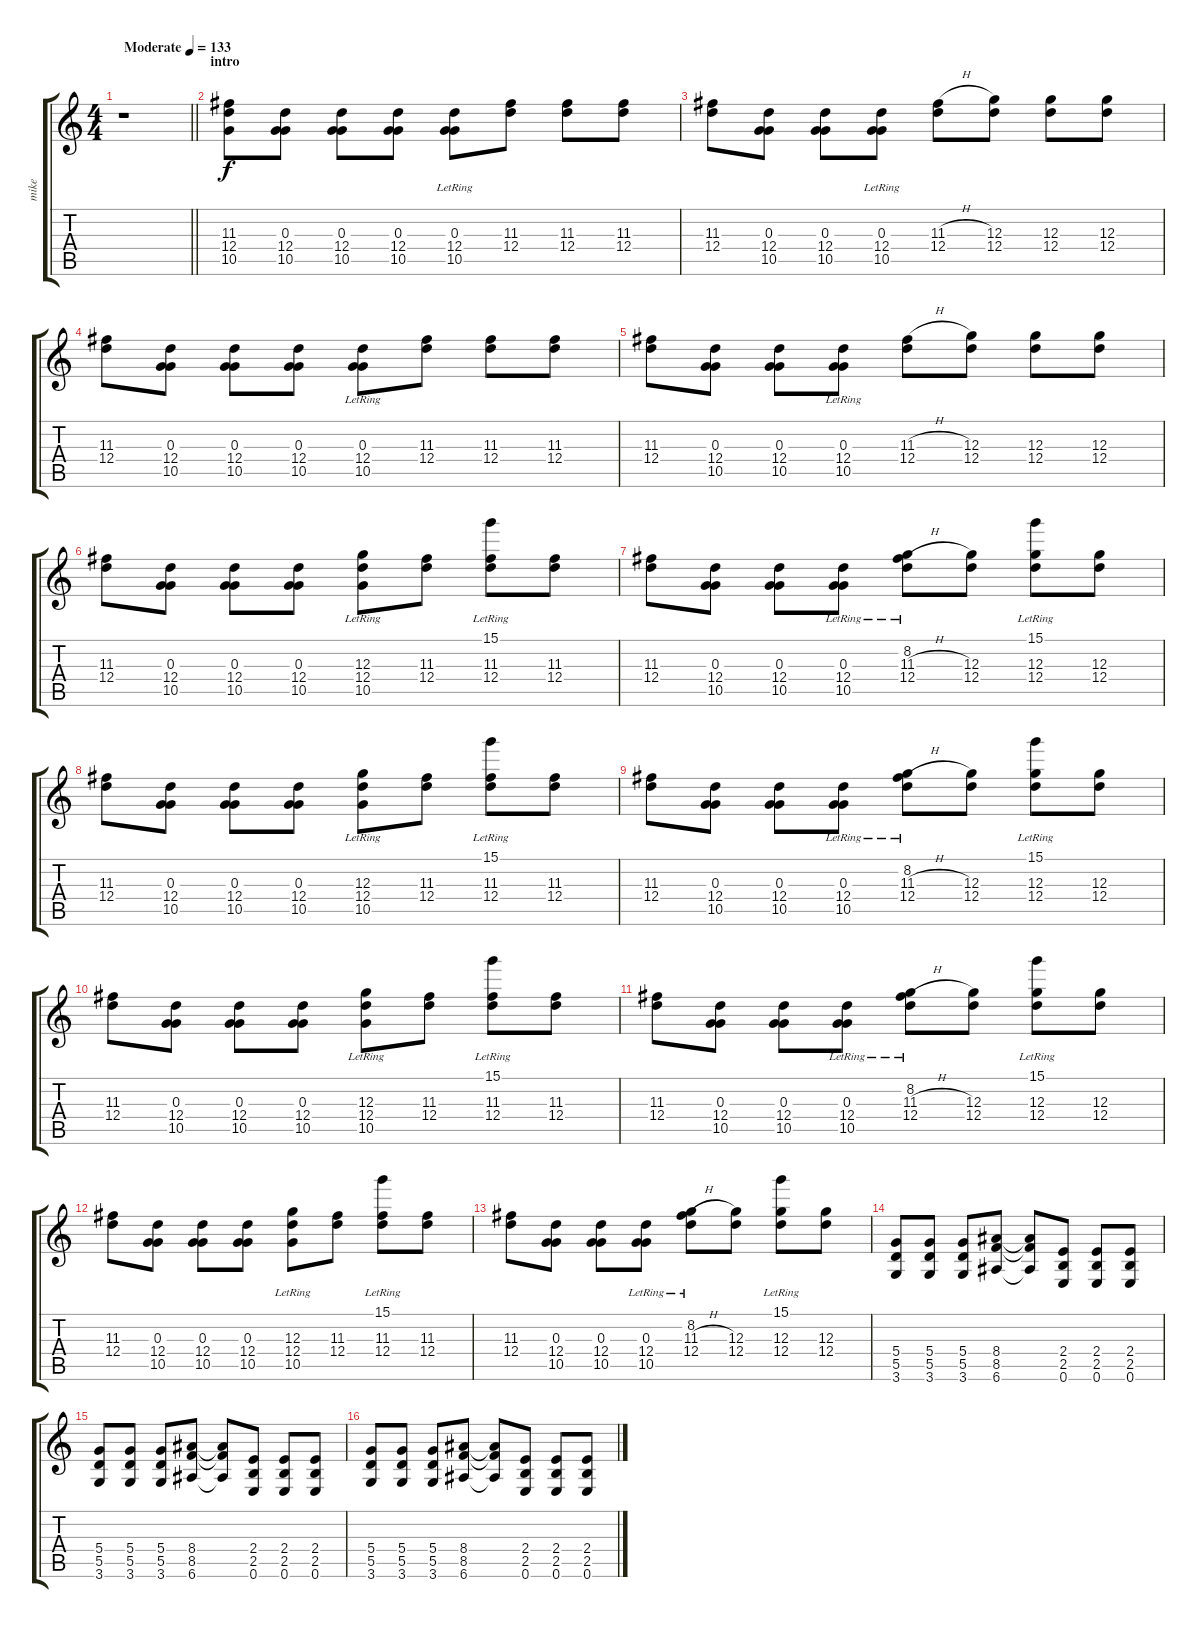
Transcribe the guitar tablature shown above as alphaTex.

\track ("mike" "mike") {instrument electricguitarclean}
\staff {score tabs}
\tuning (E4 B3 G3 D3 A2 E2) {hide}
\ts (4 4)
\tempo (133 "Moderate")
\clef g2
\barLineRight lightlight
\ks c
r.1{dy f instrument electricguitarclean} |
\section ("" "intro")
(11.3 12.4 10.5).8 (0.3 12.4 10.5).8 (0.3 12.4 10.5).8 (0.3 12.4 10.5).8 (0.3 12.4 10.5{lr}).8 (11.3 12.4).8 (11.3 12.4).8 (11.3 12.4).8 |
(11.3 12.4).8 (0.3 12.4 10.5).8 (0.3 12.4 10.5).8 (0.3 12.4 10.5{lr}).8 (11.3{h} 12.4).8 (12.3 12.4).8 (12.3 12.4).8 (12.3 12.4).8 |
(11.3 12.4).8 (0.3 12.4 10.5).8 (0.3 12.4 10.5).8 (0.3 12.4 10.5).8 (0.3 12.4 10.5{lr}).8 (11.3 12.4).8 (11.3 12.4).8 (11.3 12.4).8 |
(11.3 12.4).8 (0.3 12.4 10.5).8 (0.3 12.4 10.5).8 (0.3 12.4 10.5{lr}).8 (11.3{h} 12.4).8 (12.3 12.4).8 (12.3 12.4).8 (12.3 12.4).8 |
(11.3 12.4).8 (0.3 12.4 10.5).8 (0.3 12.4 10.5).8 (0.3 12.4 10.5).8 (12.3 12.4 10.5{lr}).8 (11.3 12.4).8 (15.1{lr} 11.3 12.4).8 (11.3 12.4).8 |
(11.3 12.4).8 (0.3 12.4 10.5).8 (0.3 12.4 10.5).8 (0.3 12.4 10.5{lr}).8 (8.2{lr} 11.3{h} 12.4).8 (12.3 12.4).8 (15.1{lr} 12.3 12.4).8 (12.3 12.4).8 |
(11.3 12.4).8 (0.3 12.4 10.5).8 (0.3 12.4 10.5).8 (0.3 12.4 10.5).8 (12.3 12.4 10.5{lr}).8 (11.3 12.4).8 (15.1{lr} 11.3 12.4).8 (11.3 12.4).8 |
(11.3 12.4).8 (0.3 12.4 10.5).8 (0.3 12.4 10.5).8 (0.3 12.4 10.5{lr}).8 (8.2{lr} 11.3{h} 12.4).8 (12.3 12.4).8 (15.1{lr} 12.3 12.4).8 (12.3 12.4).8 |
(11.3 12.4).8 (0.3 12.4 10.5).8 (0.3 12.4 10.5).8 (0.3 12.4 10.5).8 (12.3 12.4 10.5{lr}).8 (11.3 12.4).8 (15.1{lr} 11.3 12.4).8 (11.3 12.4).8 |
(11.3 12.4).8 (0.3 12.4 10.5).8 (0.3 12.4 10.5).8 (0.3 12.4 10.5{lr}).8 (8.2{lr} 11.3{h} 12.4).8 (12.3 12.4).8 (15.1{lr} 12.3 12.4).8 (12.3 12.4).8 |
(11.3 12.4).8 (0.3 12.4 10.5).8 (0.3 12.4 10.5).8 (0.3 12.4 10.5).8 (12.3 12.4 10.5{lr}).8 (11.3 12.4).8 (15.1{lr} 11.3 12.4).8 (11.3 12.4).8 |
(11.3 12.4).8 (0.3 12.4 10.5).8 (0.3 12.4 10.5).8 (0.3 12.4 10.5{lr}).8 (8.2{lr} 11.3{h} 12.4).8 (12.3 12.4).8 (15.1{lr} 12.3 12.4).8 (12.3 12.4).8 |
(5.4 5.5 3.6).8{volume 13 instrument distortionguitar} (5.4 5.5 3.6).8 (5.4 5.5 3.6).8 (8.4 8.5 6.6).8 (8.4{t} 8.5{t} 6.6{t}).8 (2.4 2.5 0.6).8 (2.4 2.5 0.6).8 (2.4 2.5 0.6).8 |
(5.4 5.5 3.6).8 (5.4 5.5 3.6).8 (5.4 5.5 3.6).8 (8.4 8.5 6.6).8 (8.4{t} 8.5{t} 6.6{t}).8 (2.4 2.5 0.6).8 (2.4 2.5 0.6).8 (2.4 2.5 0.6).8 |
(5.4 5.5 3.6).8 (5.4 5.5 3.6).8 (5.4 5.5 3.6).8 (8.4 8.5 6.6).8 (8.4{t} 8.5{t} 6.6{t}).8 (2.4 2.5 0.6).8 (2.4 2.5 0.6).8 (2.4 2.5 0.6).8
